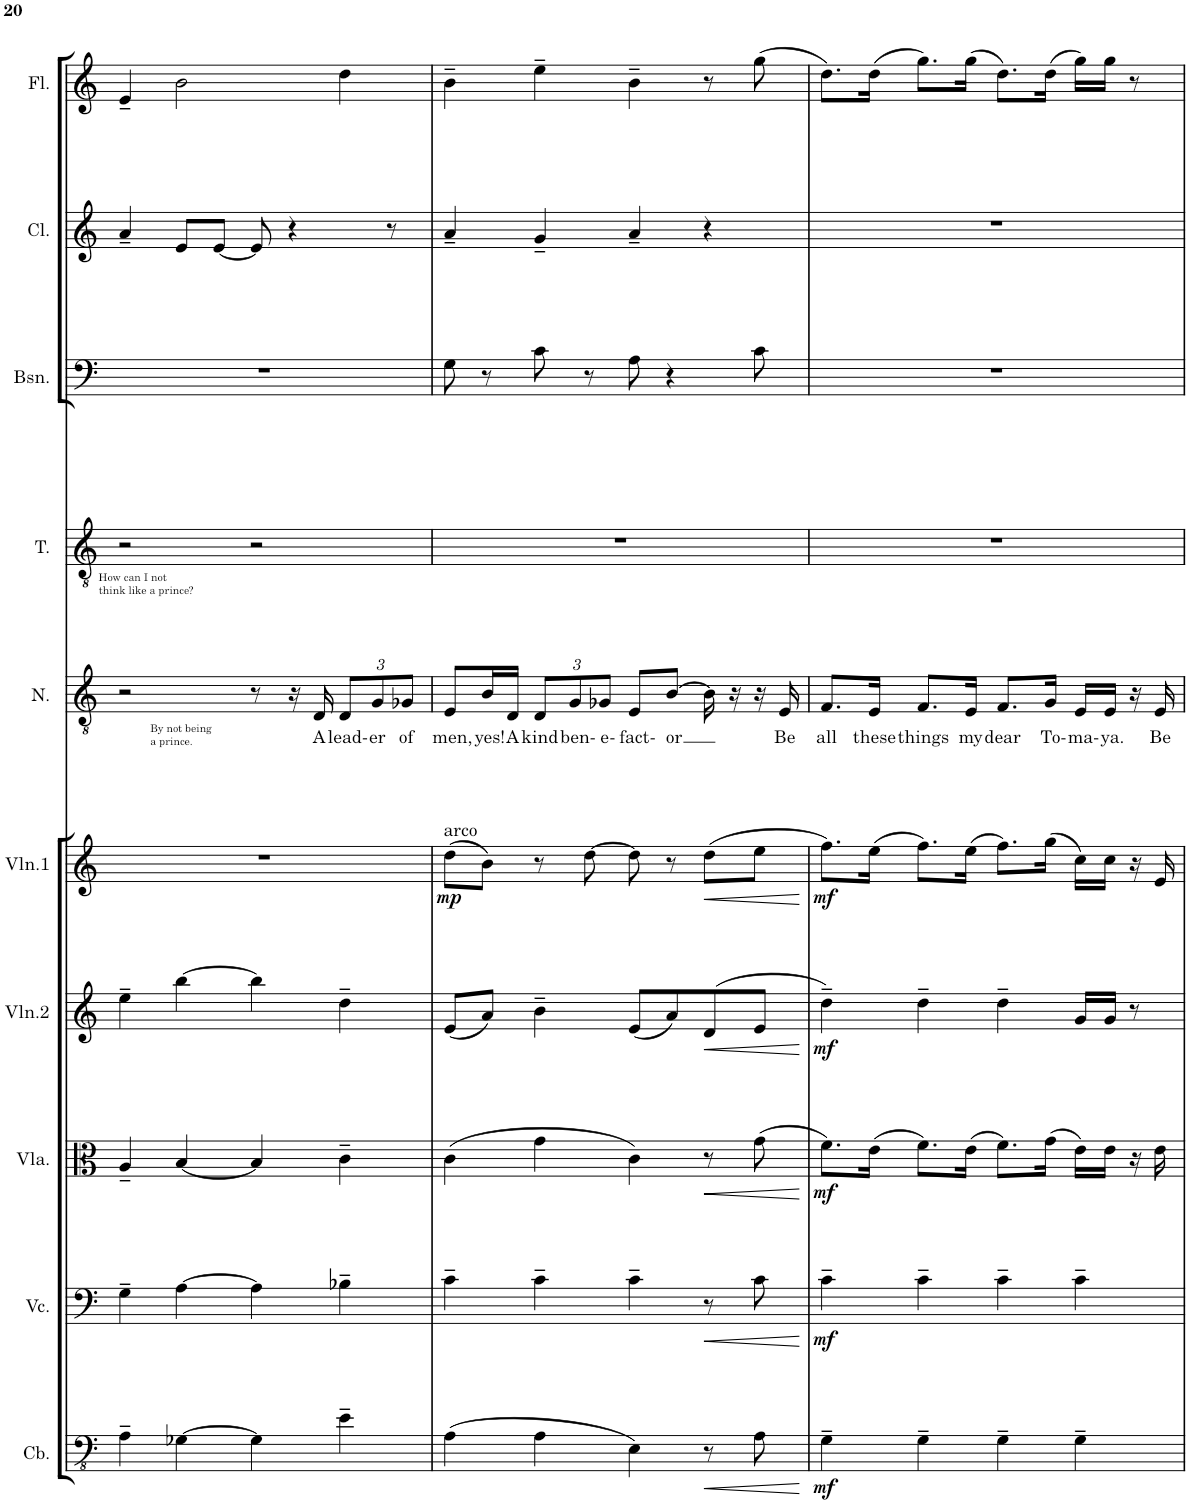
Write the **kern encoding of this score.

**kern	**dynam	**kern	**dynam	**kern	**dynam	**kern	**dynam	**kern	**dynam	**kern	**text	**kern	**kern	**kern
*part9	*part9	*part8	*part8	*part7	*part7	*part6	*part6	*part5	*part5	*part4	*part4	*part3	*part2	*part1
*staff9	*staff9	*staff8	*staff8	*staff7	*staff7	*staff6	*staff6	*staff5	*staff5	*staff4	*staff4	*staff3	*staff2	*staff1
*I"Contrabass	*	*I"Violoncello	*	*I"Viola	*	*I"Violin 2	*	*I"Violin 1	*	*I"Nelo	*	*I"Bassoon	*I"Bb Clarinet	*I"Flute
*I'Cb.	*	*I'Vc.	*	*I'Vla.	*	*I'Vln.2	*	*I'Vln.1	*	*I'N.	*	*I'Bsn.	*I'Cl.	*I'Fl.
!!LO:PB:g=z
*clefFv4	*	*clefF4	*	*clefC3	*	*clefG2	*	*clefG2	*	*clefGv2	*	*clefF4	*clefG2	*clefG2
*ITrd7c12	*	*	*	*	*	*	*	*	*	*	*	*	*ITrd1c2	*
*k[]	*	*k[]	*	*k[]	*	*k[]	*	*k[]	*	*k[]	*	*k[]	*k[]	*k[]
*M4/4	*	*M4/4	*	*M4/4	*	*M4/4	*	*M4/4	*	*M4/4	*	*M4/4	*M4/4	*M4/4
=89	=89	=89	=89	=89	=89	=89	=89	=89	=89	=89	=89	=89	=89	=89
!	!	!	!	!	!	!	!	!	!	!LO:TX:b:t=By not being	!	!	!	!
!	!	!	!	!	!	!	!	!	!	!LO:TX:b:t=a prince.	!	!	!	!
4AA~\	.	4G~\	.	4A~/	.	4ee~\	.	1r	.	2r	.	1r	4a~/	4e~/
[4GG-X\	.	[4A\	.	[4B/	.	[4bb\	.	.	.	.	.	.	8e/L	2b\
.	.	.	.	.	.	.	.	.	.	.	.	.	[8e/J	.
4GG-\]	.	4A\]	.	4B/]	.	4bb\]	.	.	.	8r	.	.	8e/]	.
.	.	.	.	.	.	.	.	.	.	16r	.	.	4r	.
!	!	!	!	!	!	!	!	!	!	!	!LO:LY:b	!	!	!
.	.	.	.	.	.	.	.	.	.	16D/	A	.	.	.
*	*	*	*	*	*	*	*	*	*	*Xbrackettup	*	*	*	*
!	!	!	!	!	!	!	!	!	!	!	!LO:LY:b	!	!	!
4E~\	.	4B-X~\	.	4c~\	.	4dd~\	.	.	.	12D/L	lead-	.	.	4dd\
!	!	!	!	!	!	!	!	!	!	!	!LO:LY:b	!	!	!
.	.	.	.	.	.	.	.	.	.	12G/	er	.	.	.
.	.	.	.	.	.	.	.	.	.	.	.	.	8r	.
!	!	!	!	!	!	!	!	!	!	!	!LO:LY:b	!	!	!
.	.	.	.	.	.	.	.	.	.	12G-X/J	of	.	.	.
=90	=90	=90	=90	=90	=90	=90	=90	=90	=90	=90	=90	=90	=90	=90
!	!	!	!	!	!	!	!	!LO:TX:a:t=arco	!	!	!	!	!	!
!	!	!	!	!	!	!	!	!	!LO:DY:b	!	!LO:LY:b	!	!	!
(4AA\	.	4c~\	.	(4c\	.	(8e/L	.	(8dd\L	mp	8E/L	men,	8G\	4a~/	4b~\
!	!	!	!	!	!	!	!	!	!	!	!LO:LY:b	!	!	!
.	.	.	.	.	.	8a/J)	.	8b\J)	.	16B/L	yes!	8r	.	.
!	!	!	!	!	!	!	!	!	!	!	!LO:LY:b	!	!	!
.	.	.	.	.	.	.	.	.	.	16D/JJ	A	.	.	.
!	!	!	!	!	!	!	!	!	!	!	!LO:LY:b	!	!	!
4AA\	.	4c~\	.	4g\	.	4b~\	.	8r	.	12D/L	kind	8c\	4g~/	4ee~\
!	!	!	!	!	!	!	!	!	!	!	!LO:LY:b	!	!	!
.	.	.	.	.	.	.	.	.	.	12G/	ben-	.	.	.
.	.	.	.	.	.	.	.	[8dd\	.	.	.	8r	.	.
!	!	!	!	!	!	!	!	!	!	!	!LO:LY:b	!	!	!
.	.	.	.	.	.	.	.	.	.	12G-X/J	e-	.	.	.
!	!	!	!	!	!	!	!	!	!	!	!LO:LY:b	!	!	!
4EE\)	.	4c~\	.	4c\)	.	(8e/L	.	8dd\]	.	8E/L	fact-	8A\	4a~/	4b~\
!	!	!	!	!	!	!	!	!	!	!	!LO:LY:b	!	!	!
.	.	.	.	.	.	8a/)	.	8r	.	[8B/J	or	4r	.	.
!	!LO:HP:b	!	!LO:HP:b	!	!LO:HP:b	!	!LO:HP:b	!	!LO:HP:b	!	!	!	!	!
8r	<	8r	<	8r	<	(8d/	<	(8dd\L	<	16B\]	.	.	4r	8r
.	.	.	.	.	.	.	.	.	.	16r	.	.	.	.
8AA\	.	8c\	.	(8g\	.	8e/J	.	8ee\J	.	16r	.	8c\	.	(8gg\
!	!	!	!	!	!	!	!	!	!	!	!LO:LY:b	!	!	!
.	.	.	.	.	.	.	.	.	.	16E/	Be	.	.	.
.	[	.	[	.	[	.	[	.	[	.	.	.	.	.
=91	=91	=91	=91	=91	=91	=91	=91	=91	=91	=91	=91	=91	=91	=91
!	!LO:DY:b	!	!LO:DY:b	!	!LO:DY:b	!	!LO:DY:b	!	!LO:DY:b	!	!LO:LY:b	!	!	!
4GG~\	mf	4c~\	mf	8.f\L)	mf	4dd~\)	mf	8.ff\L)	mf	8.F/L	all	1r	1r	8.dd\L)
!	!	!	!	!	!	!	!	!	!	!	!LO:LY:b	!	!	!
.	.	.	.	(16e\Jk	.	.	.	(16ee\Jk	.	16E/Jk	these	.	.	(16dd\Jk
!	!	!	!	!	!	!	!	!	!	!	!LO:LY:b	!	!	!
4GG~\	.	4c~\	.	8.f\L)	.	4dd~\	.	8.ff\L)	.	8.F/L	things	.	.	8.gg\L)
!	!	!	!	!	!	!	!	!	!	!	!LO:LY:b	!	!	!
.	.	.	.	(16e\Jk	.	.	.	(16ee\Jk	.	16E/Jk	my	.	.	(16gg\Jk
!	!	!	!	!	!	!	!	!	!	!	!LO:LY:b	!	!	!
4GG~\	.	4c~\	.	8.f\L)	.	4dd~\	.	8.ff\L)	.	8.F/L	dear	.	.	8.dd\L)
!	!	!	!	!	!	!	!	!	!	!	!LO:LY:b	!	!	!
.	.	.	.	(16g\Jk	.	.	.	(16gg\Jk	.	16G/Jk	To-	.	.	(16dd\Jk
!	!	!	!	!	!	!	!	!	!	!	!LO:LY:b	!	!	!
4GG~\	.	4c~\	.	16e\LL)	.	16g/LL	.	16cc\LL)	.	16E/LL	ma-	.	.	16gg\LL)
!	!	!	!	!	!	!	!	!	!	!	!LO:LY:b	!	!	!
.	.	.	.	16e\JJ	.	16g/JJ	.	16cc\JJ	.	16E/JJ	ya.	.	.	16gg\JJ
.	.	.	.	16r	.	8r	.	16r	.	16r	.	.	.	8r
!	!	!	!	!	!	!	!	!	!	!	!LO:LY:b	!	!	!
.	.	.	.	16e\	.	.	.	16e/	.	16E/	Be	.	.	.
=	=	=	=	=	=	=	=	=	=	=	=	=	=	=
*-	*-	*-	*-	*-	*-	*-	*-	*-	*-	*-	*-	*-	*-	*-
